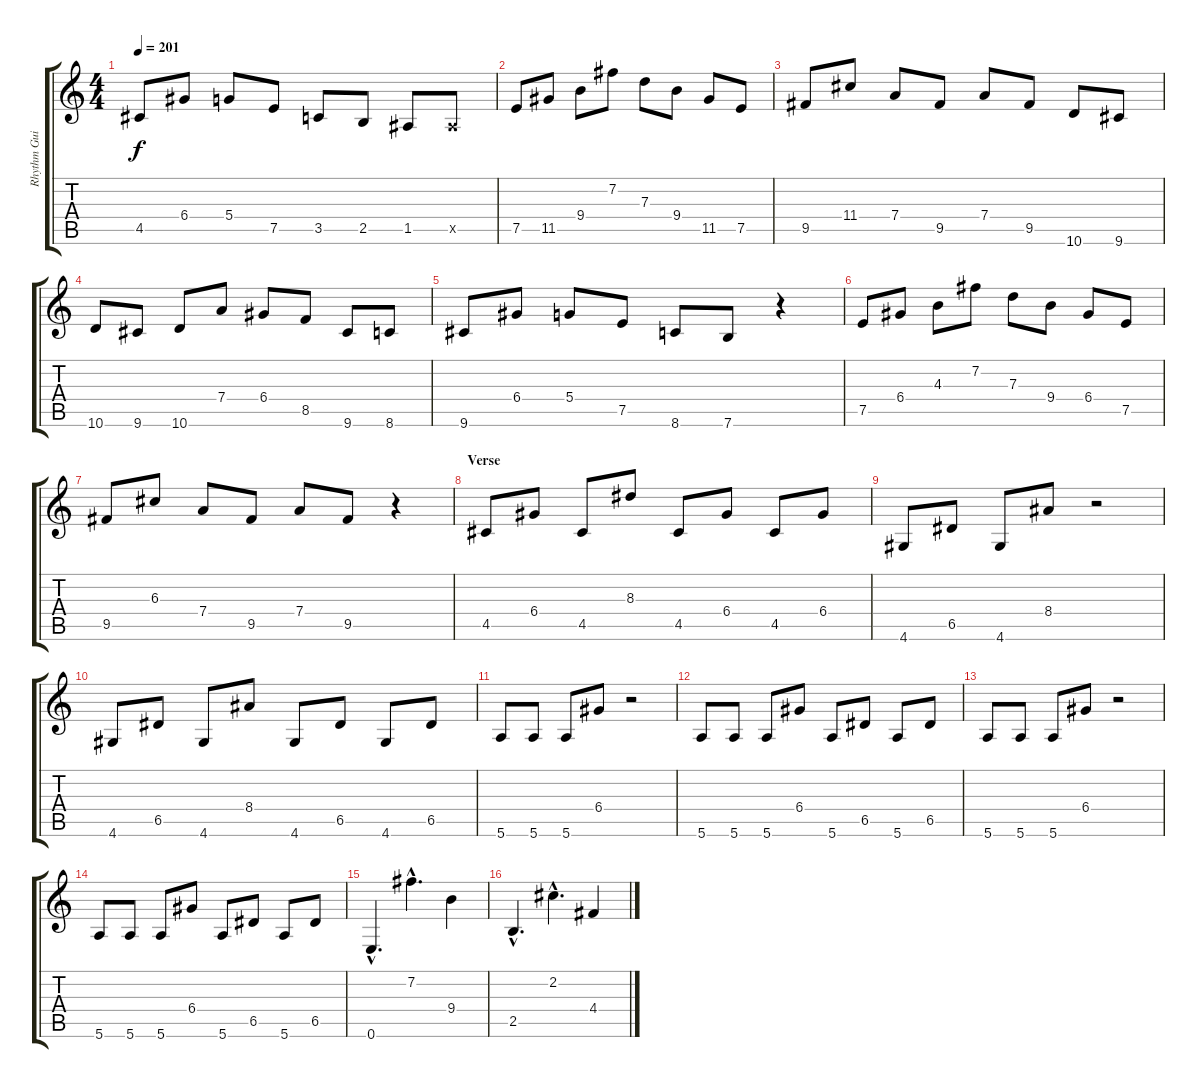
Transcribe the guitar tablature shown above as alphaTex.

\track ("Rhythm Guitar" "Rhythm Gui") {instrument distortionguitar}
\staff {score tabs}
\tuning (E4 B3 G3 D3 A2 E2) {hide}
\ts (4 4)
\tempo 201
\clef g2
\ks c
4.5.8{dy f} 6.4.8 5.4.8 7.5.8 3.5.8 2.5.8 1.5.8 1.5{x}.8 |
7.5.8 11.5.8 9.4.8 7.2.8 7.3.8 9.4.8 11.5.8 7.5.8 |
9.5.8 11.4.8 7.4.8 9.5.8 7.4.8 9.5.8 10.6.8 9.6.8 |
10.6.8 9.6.8 10.6.8 7.4.8 6.4.8 8.5.8 9.6.8 8.6.8 |
9.6.8 6.4.8 5.4.8 7.5.8 8.6.8 7.6.8 r.4 |
7.5.8 6.4.8 4.3.8 7.2.8 7.3.8 9.4.8 6.4.8 7.5.8 |
9.5.8 6.3.8 7.4.8 9.5.8 7.4.8 9.5.8 r.4 |
\section ("" "Verse")
4.5.8 6.4.8 4.5.8 8.3.8 4.5.8 6.4.8 4.5.8 6.4.8 |
4.6.8 6.5.8 4.6.8 8.4.8 r.2 |
4.6.8 6.5.8 4.6.8 8.4.8 4.6.8 6.5.8 4.6.8 6.5.8 |
5.6.8 5.6.8 5.6.8 6.4.8 r.2 |
5.6.8 5.6.8 5.6.8 6.4.8 5.6.8 6.5.8 5.6.8 6.5.8 |
5.6.8 5.6.8 5.6.8 6.4.8 r.2 |
5.6.8 5.6.8 5.6.8 6.4.8 5.6.8 6.5.8 5.6.8 6.5.8 |
0.6{hac}.4{d} 7.2{hac}.4{d} 9.4.4 |
2.5{hac}.4{d} 2.2{hac}.4{d} 4.4.4
